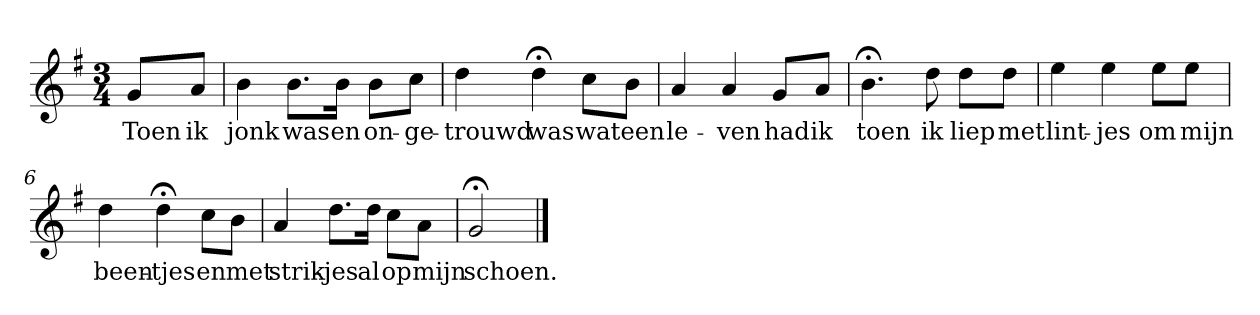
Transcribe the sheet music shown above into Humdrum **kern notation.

**kern	**text
*part1	*part1
*staff1	*staff1
*k[f#]	*
*G:	*
*M3/4	*
*MM120	*
=	=
8gL	Toen
8aJ	ik
=1	=1
4b	jonk
8.bL	was
16bJk	en
8bL	on-
8ccJ	-ge-
=2	=2
4dd	-trouwd
4dd;<	was
8ccL	wat
8bJ	een
=3	=3
4a	le-
4a	-ven
8gL	had
8aJ	ik
=4	=4
4.b;<	toen
8dd	ik
8ddL	liep
8ddJ	met
=5	=5
4ee	lint-
4ee	-jes
8eeL	om
8eeJ	mijn
=6	=6
4dd	been-
4dd;<	-tjes
8ccL	en
8bJ	met
=7	=7
4a	strik-
8.ddL	-jes
16ddJk	al
8ccL	op
8aJ	mijn
=8	=8
2g;<	schoen.
==	==
*-	*-
